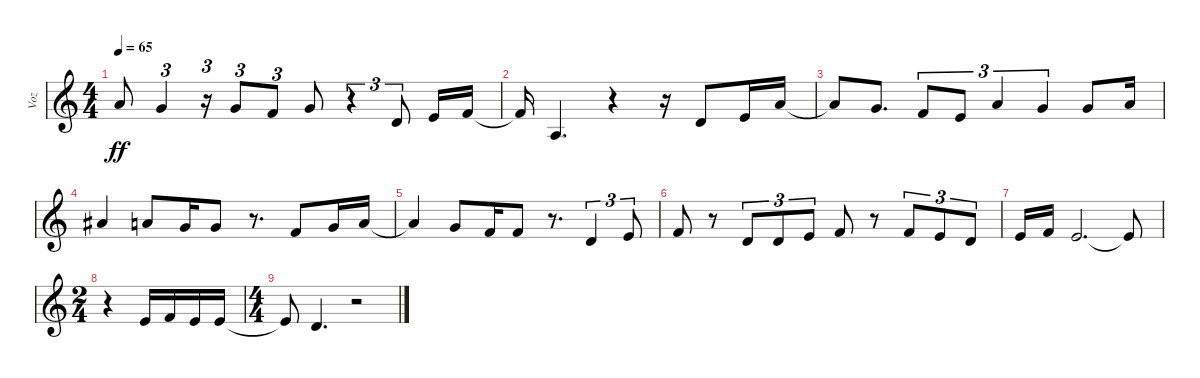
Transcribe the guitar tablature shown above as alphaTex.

\track ("Voz" "Voz") {instrument choiraahs}
\staff {score}
\tuning (E4 B3 G3 D3 A2 E2 B1) {hide}
\ts (4 4)
\tempo 65
\clef g2
\ks c
5.1{t}.8{dy ff} 3.1.4{tu (3 2)} r.16{tu (3 2)} 3.1.8{tu (3 2)} 1.1.8{tu (3 2)} 3.1.8 r.4{tu (3 2)} 3.2.8{tu (3 2)} 0.1.16 1.1.16 |
1.1{t}.16 2.3.4{d} r.4 r.16 3.2.8 0.1.16 5.1.16 |
5.1{t}.8 3.1.8{d} 1.1.8{tu (3 2)} 0.1.8{tu (3 2)} 5.1.4{tu (3 2)} 3.1.4{tu (3 2)} 3.1.8 5.1.16 |
6.1.4 5.1.8 3.1.16 3.1.8 r.8{d} 1.1.8 3.1.16 5.1.16 |
5.1{t}.4 3.1.8 1.1.16 1.1.8 r.8{d} 3.2.4{tu (3 2)} 0.1.8{tu (3 2)} |
1.1.8 r.8 3.2.8{tu (3 2)} 3.2.8{tu (3 2)} 0.1.8{tu (3 2)} 1.1.8 r.8 1.1.8{tu (3 2)} 0.1.8{tu (3 2)} 3.2.8{tu (3 2)} |
0.1.16 1.1.16 0.1.2{d} 0.1{t}.8 |
\ts (2 4)
r.4 0.1.16 1.1.16 0.1.16 0.1.16 |
\ts (4 4)
0.1{t}.8 3.2.4{d} r.2
